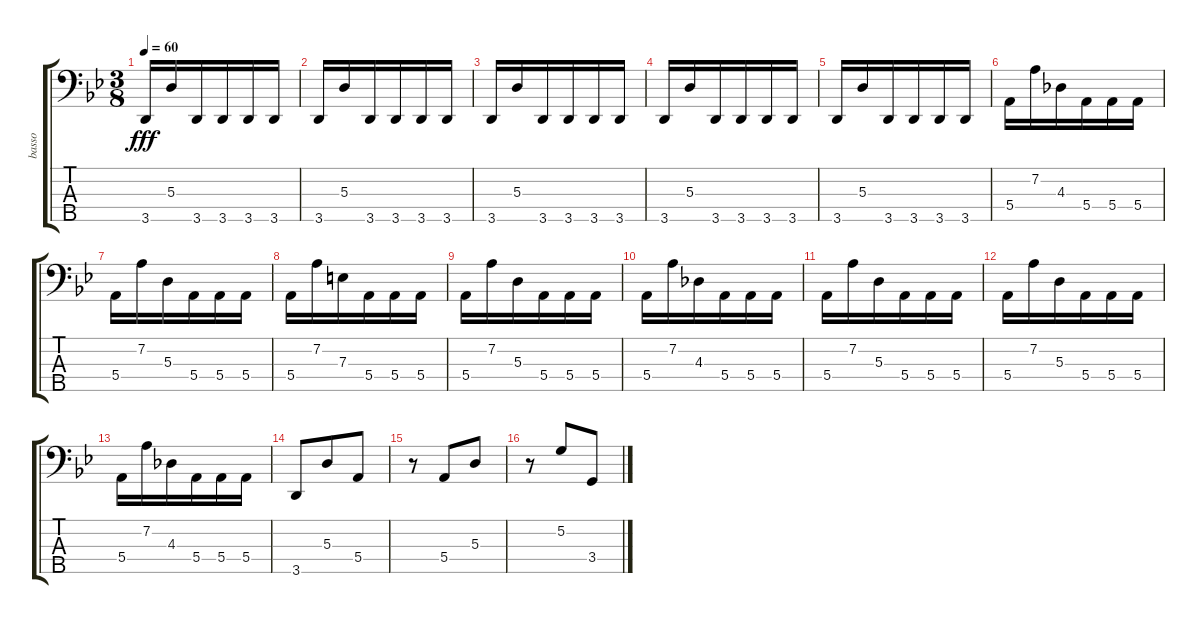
\track ("basso" "basso") {instrument electricbassfinger}
\staff {score tabs}
\tuning (G2 D2 A1 E1 B0) {hide}
\ts (3 8)
\tempo 60
\clef f4
\ks bb
3.5.16{dy fff} 5.3.16 3.5.16 3.5.16 3.5.16 3.5.16 |
3.5.16 5.3.16 3.5.16 3.5.16 3.5.16 3.5.16 |
3.5.16 5.3.16 3.5.16 3.5.16 3.5.16 3.5.16 |
3.5.16 5.3.16 3.5.16 3.5.16 3.5.16 3.5.16 |
3.5.16 5.3.16 3.5.16 3.5.16 3.5.16 3.5.16 |
5.4.16 7.2.16 4.3.16 5.4.16 5.4.16 5.4.16 |
5.4.16 7.2.16 5.3.16 5.4.16 5.4.16 5.4.16 |
5.4.16 7.2.16 7.3.16 5.4.16 5.4.16 5.4.16 |
5.4.16 7.2.16 5.3.16 5.4.16 5.4.16 5.4.16 |
5.4.16 7.2.16 4.3.16 5.4.16 5.4.16 5.4.16 |
5.4.16 7.2.16 5.3.16 5.4.16 5.4.16 5.4.16 |
5.4.16 7.2.16 5.3.16 5.4.16 5.4.16 5.4.16 |
5.4.16 7.2.16 4.3.16 5.4.16 5.4.16 5.4.16 |
3.5.8 5.3.8 5.4.8 |
r.8 5.4.8 5.3.8 |
r.8 5.2.8 3.4.8
